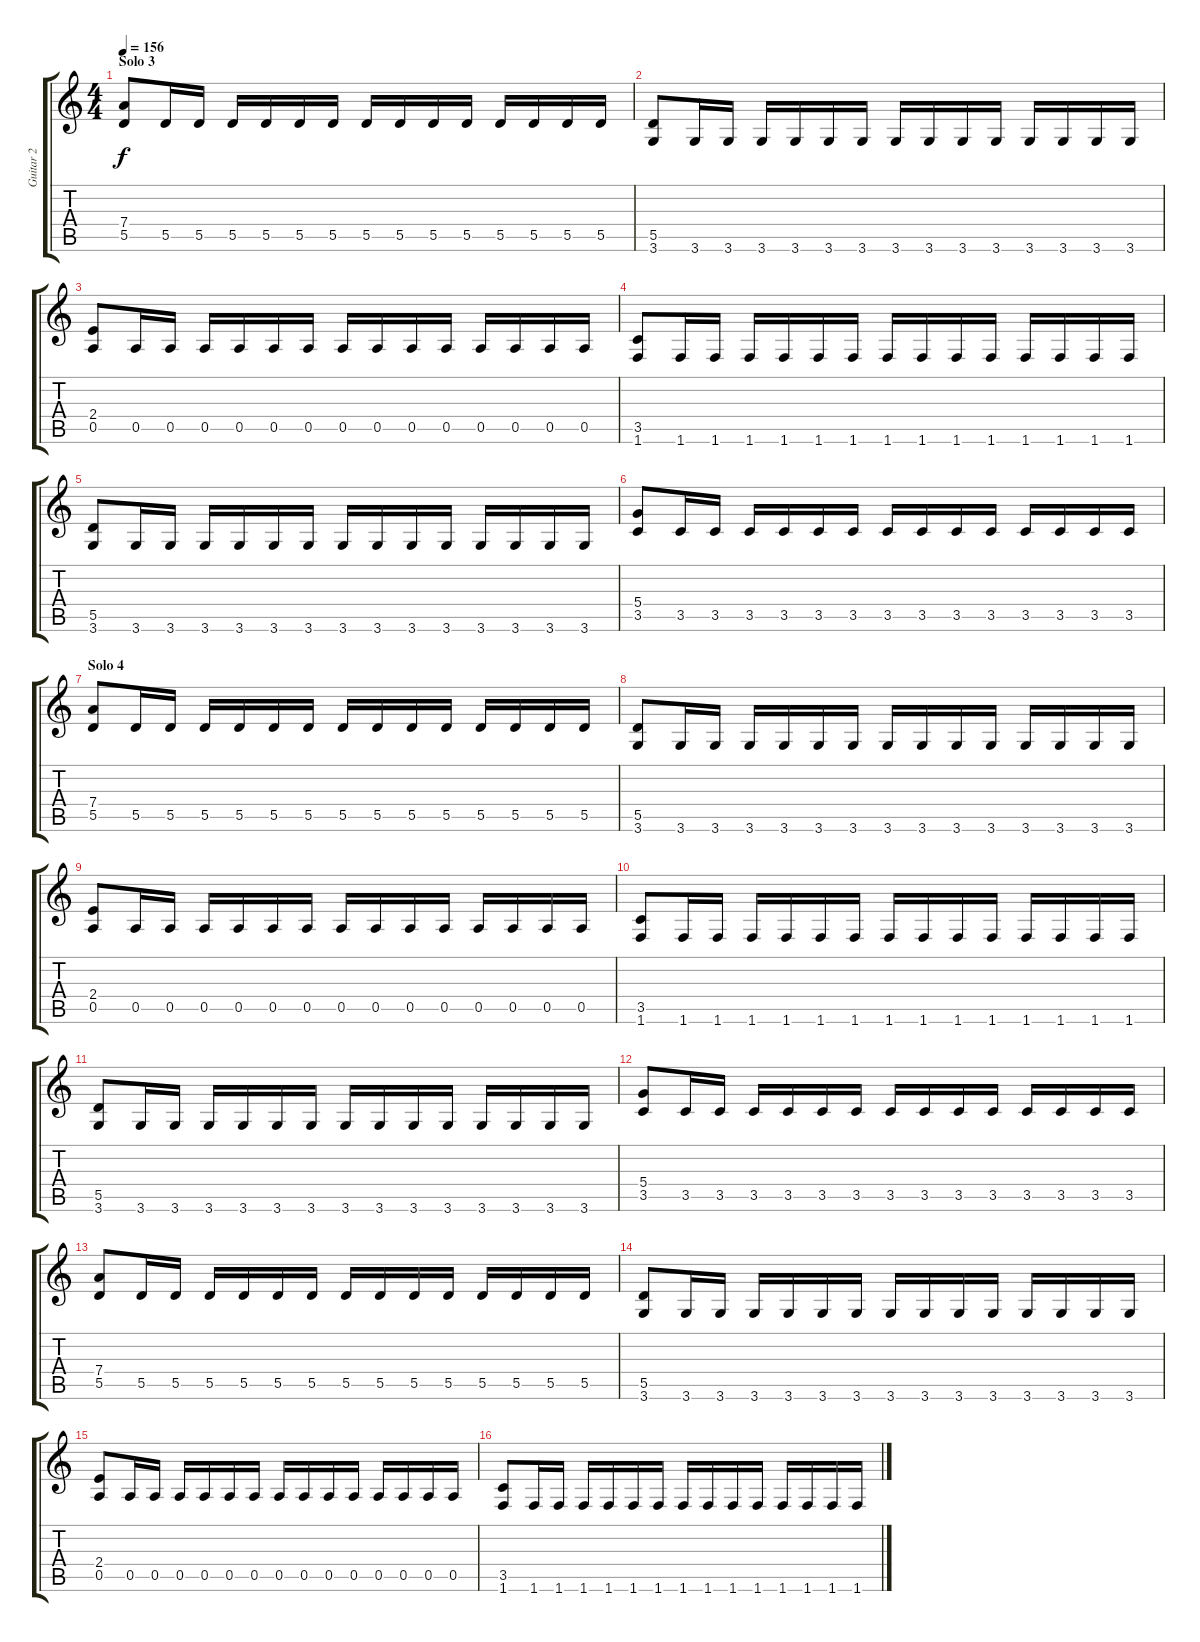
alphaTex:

\track ("Guitar 2" "Guitar 2") {instrument distortionguitar}
\staff {score tabs}
\tuning (E4 B3 G3 D3 A2 E2) {hide}
\ts (4 4)
\section ("" "Solo 3")
\tempo 156
\clef g2
\ks c
(7.4 5.5).8{dy f} 5.5.16 5.5.16 5.5.16 5.5.16 5.5.16 5.5.16 5.5.16 5.5.16 5.5.16 5.5.16 5.5.16 5.5.16 5.5.16 5.5.16 |
(5.5 3.6).8 3.6.16 3.6.16 3.6.16 3.6.16 3.6.16 3.6.16 3.6.16 3.6.16 3.6.16 3.6.16 3.6.16 3.6.16 3.6.16 3.6.16 |
(2.4 0.5).8 0.5.16 0.5.16 0.5.16 0.5.16 0.5.16 0.5.16 0.5.16 0.5.16 0.5.16 0.5.16 0.5.16 0.5.16 0.5.16 0.5.16 |
(3.5 1.6).8 1.6.16 1.6.16 1.6.16 1.6.16 1.6.16 1.6.16 1.6.16 1.6.16 1.6.16 1.6.16 1.6.16 1.6.16 1.6.16 1.6.16 |
(5.5 3.6).8 3.6.16 3.6.16 3.6.16 3.6.16 3.6.16 3.6.16 3.6.16 3.6.16 3.6.16 3.6.16 3.6.16 3.6.16 3.6.16 3.6.16 |
(5.4 3.5).8 3.5.16 3.5.16 3.5.16 3.5.16 3.5.16 3.5.16 3.5.16 3.5.16 3.5.16 3.5.16 3.5.16 3.5.16 3.5.16 3.5.16 |
\section ("" "Solo 4")
(7.4 5.5).8 5.5.16 5.5.16 5.5.16 5.5.16 5.5.16 5.5.16 5.5.16 5.5.16 5.5.16 5.5.16 5.5.16 5.5.16 5.5.16 5.5.16 |
(5.5 3.6).8 3.6.16 3.6.16 3.6.16 3.6.16 3.6.16 3.6.16 3.6.16 3.6.16 3.6.16 3.6.16 3.6.16 3.6.16 3.6.16 3.6.16 |
(2.4 0.5).8 0.5.16 0.5.16 0.5.16 0.5.16 0.5.16 0.5.16 0.5.16 0.5.16 0.5.16 0.5.16 0.5.16 0.5.16 0.5.16 0.5.16 |
(3.5 1.6).8 1.6.16 1.6.16 1.6.16 1.6.16 1.6.16 1.6.16 1.6.16 1.6.16 1.6.16 1.6.16 1.6.16 1.6.16 1.6.16 1.6.16 |
(5.5 3.6).8 3.6.16 3.6.16 3.6.16 3.6.16 3.6.16 3.6.16 3.6.16 3.6.16 3.6.16 3.6.16 3.6.16 3.6.16 3.6.16 3.6.16 |
(5.4 3.5).8 3.5.16 3.5.16 3.5.16 3.5.16 3.5.16 3.5.16 3.5.16 3.5.16 3.5.16 3.5.16 3.5.16 3.5.16 3.5.16 3.5.16 |
(7.4 5.5).8 5.5.16 5.5.16 5.5.16 5.5.16 5.5.16 5.5.16 5.5.16 5.5.16 5.5.16 5.5.16 5.5.16 5.5.16 5.5.16 5.5.16 |
(5.5 3.6).8 3.6.16 3.6.16 3.6.16 3.6.16 3.6.16 3.6.16 3.6.16 3.6.16 3.6.16 3.6.16 3.6.16 3.6.16 3.6.16 3.6.16 |
(2.4 0.5).8 0.5.16 0.5.16 0.5.16 0.5.16 0.5.16 0.5.16 0.5.16 0.5.16 0.5.16 0.5.16 0.5.16 0.5.16 0.5.16 0.5.16 |
(3.5 1.6).8 1.6.16 1.6.16 1.6.16 1.6.16 1.6.16 1.6.16 1.6.16 1.6.16 1.6.16 1.6.16 1.6.16 1.6.16 1.6.16 1.6.16
